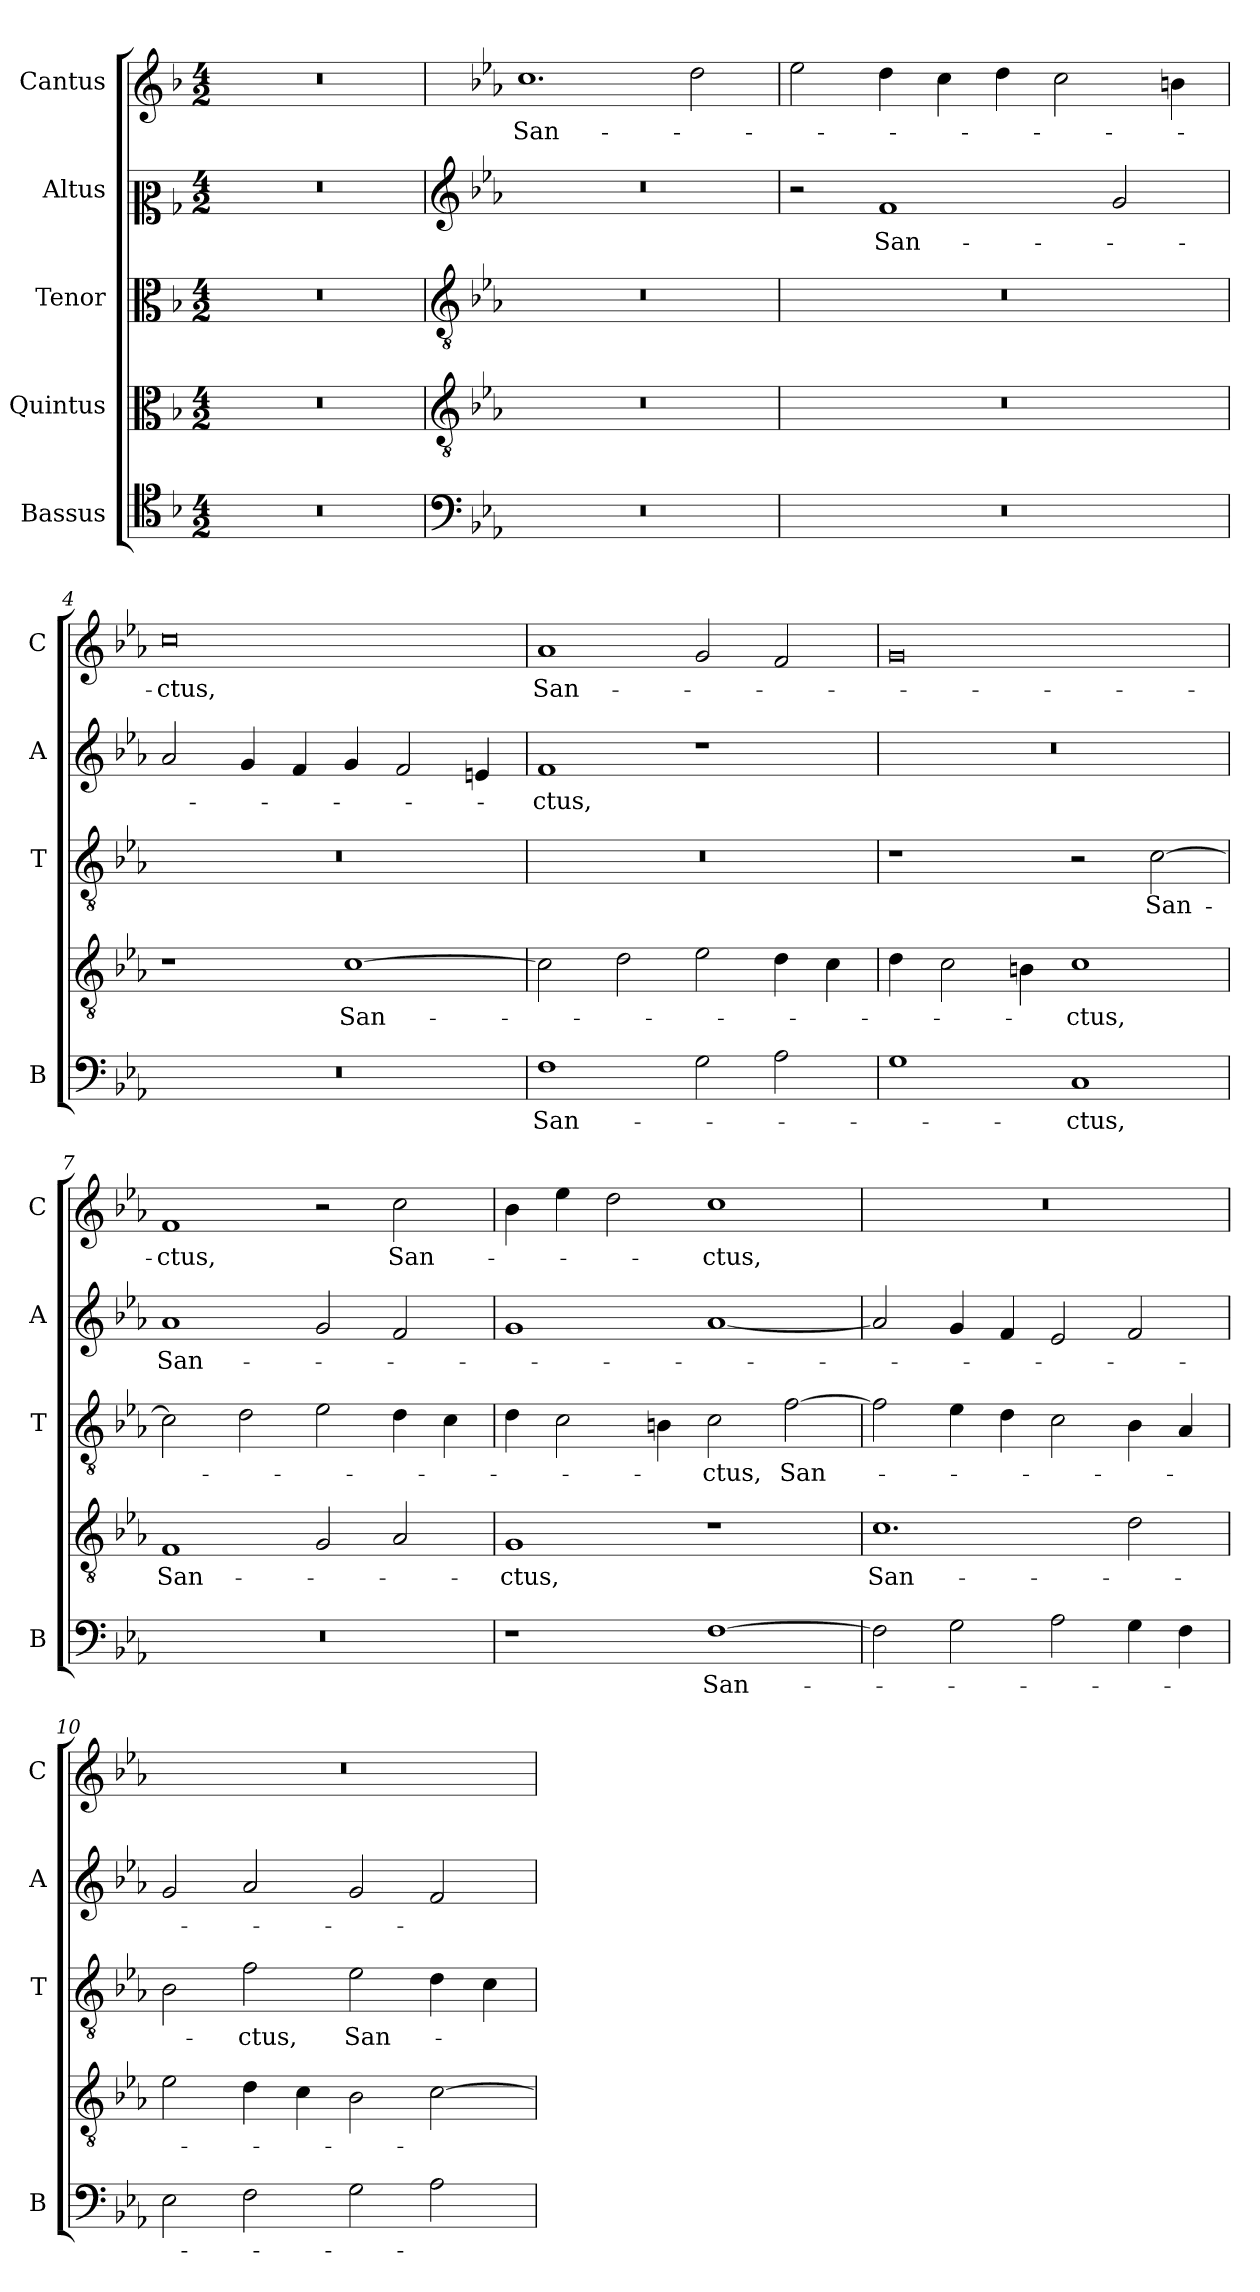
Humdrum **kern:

**kern	**text	**kern	**text	**kern	**text	**kern	**text	**kern	**text
*part5	*part5	*part4	*part4	*part3	*part3	*part2	*part2	*part1	*part1
*staff5	*staff5	*staff4	*staff4	*staff3	*staff3	*staff2	*staff2	*staff1	*staff1
*I"Bassus	*	*I"Quintus	*	*I"Tenor	*	*I"Altus	*	*I"Cantus	*
*I'B	*	*	*	*I'T	*	*I'A	*	*I'C	*
*clefC4	*	*clefC3	*	*clefC3	*	*clefC2	*	*clefG2	*
*k[b-]	*	*k[b-]	*	*k[b-]	*	*k[b-]	*	*k[b-]	*
*F:	*	*F:	*	*F:	*	*F:	*	*F:	*
*M4/2	*	*M4/2	*	*M4/2	*	*M4/2	*	*M4/2	*
=1	=1	=1	=1	=1	=1	=1	=1	=1	=1
0r	.	0r	.	0r	.	0r	.	0r	.
=2	=2	=2	=2	=2	=2	=2	=2	=2	=2
*clefF4	*	*clefGv2	*	*clefGv2	*	*clefG2	*	*	*
*k[b-e-a-]	*	*k[b-e-a-]	*	*k[b-e-a-]	*	*k[b-e-a-]	*	*k[b-e-a-]	*
*E-:	*	*E-:	*	*E-:	*	*E-:	*	*E-:	*
!	!	!	!	!	!	!	!	!	!LO:LY:b
0r	.	0r	.	0r	.	0r	.	1.cc	San-
.	.	.	.	.	.	.	.	2dd\	.
=3	=3	=3	=3	=3	=3	=3	=3	=3	=3
0r	.	0r	.	0r	.	2r	.	2ee-\	.
!	!	!	!	!	!	!	!LO:LY:b	!	!
.	.	.	.	.	.	1f	San-	4dd\	.
.	.	.	.	.	.	.	.	4cc\	.
.	.	.	.	.	.	.	.	4dd\	.
.	.	.	.	.	.	.	.	2cc\	.
.	.	.	.	.	.	2g/	.	.	.
.	.	.	.	.	.	.	.	4bn\	.
=4	=4	=4	=4	=4	=4	=4	=4	=4	=4
!	!	!	!	!	!	!	!	!	!LO:LY:b
0r	.	1r	.	0r	.	2a-/	.	0cc	-ctus,
.	.	.	.	.	.	4g/	.	.	.
.	.	.	.	.	.	4f/	.	.	.
!	!	!	!LO:LY:b	!	!	!	!	!	!
.	.	[1c	San-	.	.	4g/	.	.	.
.	.	.	.	.	.	2f/	.	.	.
.	.	.	.	.	.	4en/	.	.	.
!!LO:LB:g=z
=5	=5	=5	=5	=5	=5	=5	=5	=5	=5
!	!LO:LY:b	!	!	!	!	!	!LO:LY:b	!	!LO:LY:b
1F	San-	2c\]	.	0r	.	1f	-ctus,	1a-	San-
.	.	2d\	.	.	.	.	.	.	.
2G\	.	2e-\	.	.	.	1r	.	2g/	.
2A-\	.	4d\	.	.	.	.	.	2f/	.
.	.	4c\	.	.	.	.	.	.	.
=6	=6	=6	=6	=6	=6	=6	=6	=6	=6
1G	.	4d\	.	1r	.	0r	.	0g	.
.	.	2c\	.	.	.	.	.	.	.
.	.	4Bn\	.	.	.	.	.	.	.
!	!LO:LY:b	!	!LO:LY:b	!	!	!	!	!	!
1C	-ctus,	1c	-ctus,	2r	.	.	.	.	.
!	!	!	!	!	!LO:LY:b	!	!	!	!
.	.	.	.	[2c\	San-	.	.	.	.
=7	=7	=7	=7	=7	=7	=7	=7	=7	=7
!	!	!	!LO:LY:b	!	!	!	!LO:LY:b	!	!LO:LY:b
0r	.	1F	San-	2c\]	.	1a-	San-	1f	-ctus,
.	.	.	.	2d\	.	.	.	.	.
.	.	2G/	.	2e-\	.	2g/	.	2r	.
!	!	!	!	!	!	!	!	!	!LO:LY:b
.	.	2A-/	.	4d\	.	2f/	.	2cc\	San-
.	.	.	.	4c\	.	.	.	.	.
=8	=8	=8	=8	=8	=8	=8	=8	=8	=8
!	!	!	!LO:LY:b	!	!	!	!	!	!
1r	.	1G	-ctus,	4d\	.	1g	.	4b-\	.
.	.	.	.	2c\	.	.	.	4ee-\	.
.	.	.	.	.	.	.	.	2dd\	.
.	.	.	.	4Bn\	.	.	.	.	.
!	!LO:LY:b	!	!	!	!LO:LY:b	!	!	!	!LO:LY:b
[1F	San-	1r	.	2c\	-ctus,	[1a-	.	1cc	-ctus,
!	!	!	!	!	!LO:LY:b	!	!	!	!
.	.	.	.	[2f\	San-	.	.	.	.
!!LO:PB:g=z
=9	=9	=9	=9	=9	=9	=9	=9	=9	=9
!	!	!	!LO:LY:b	!	!	!	!	!	!
2F\]	.	1.c	San-	2f\]	.	2a-/]	.	0r	.
2G\	.	.	.	4e-\	.	4g/	.	.	.
.	.	.	.	4d\	.	4f/	.	.	.
2A-\	.	.	.	2c\	.	2e-/	.	.	.
4G\	.	2d\	.	4B-\	.	2f/	.	.	.
4F\	.	.	.	4A-/	.	.	.	.	.
=10	=10	=10	=10	=10	=10	=10	=10	=10	=10
2E-\	.	2e-\	.	2B-\	.	2g/	.	0r	.
!	!	!	!	!	!LO:LY:b	!	!	!	!
2F\	.	4d\	.	2f\	-ctus,	2a-/	.	.	.
.	.	4c\	.	.	.	.	.	.	.
!	!	!	!	!	!LO:LY:b	!	!	!	!
2G\	.	2B-\	.	2e-\	San-	2g/	.	.	.
2A-\	.	[2c\	.	4d\	.	2f/	.	.	.
.	.	.	.	4c\	.	.	.	.	.
=	=	=	=	=	=	=	=	=	=
*-	*-	*-	*-	*-	*-	*-	*-	*-	*-
